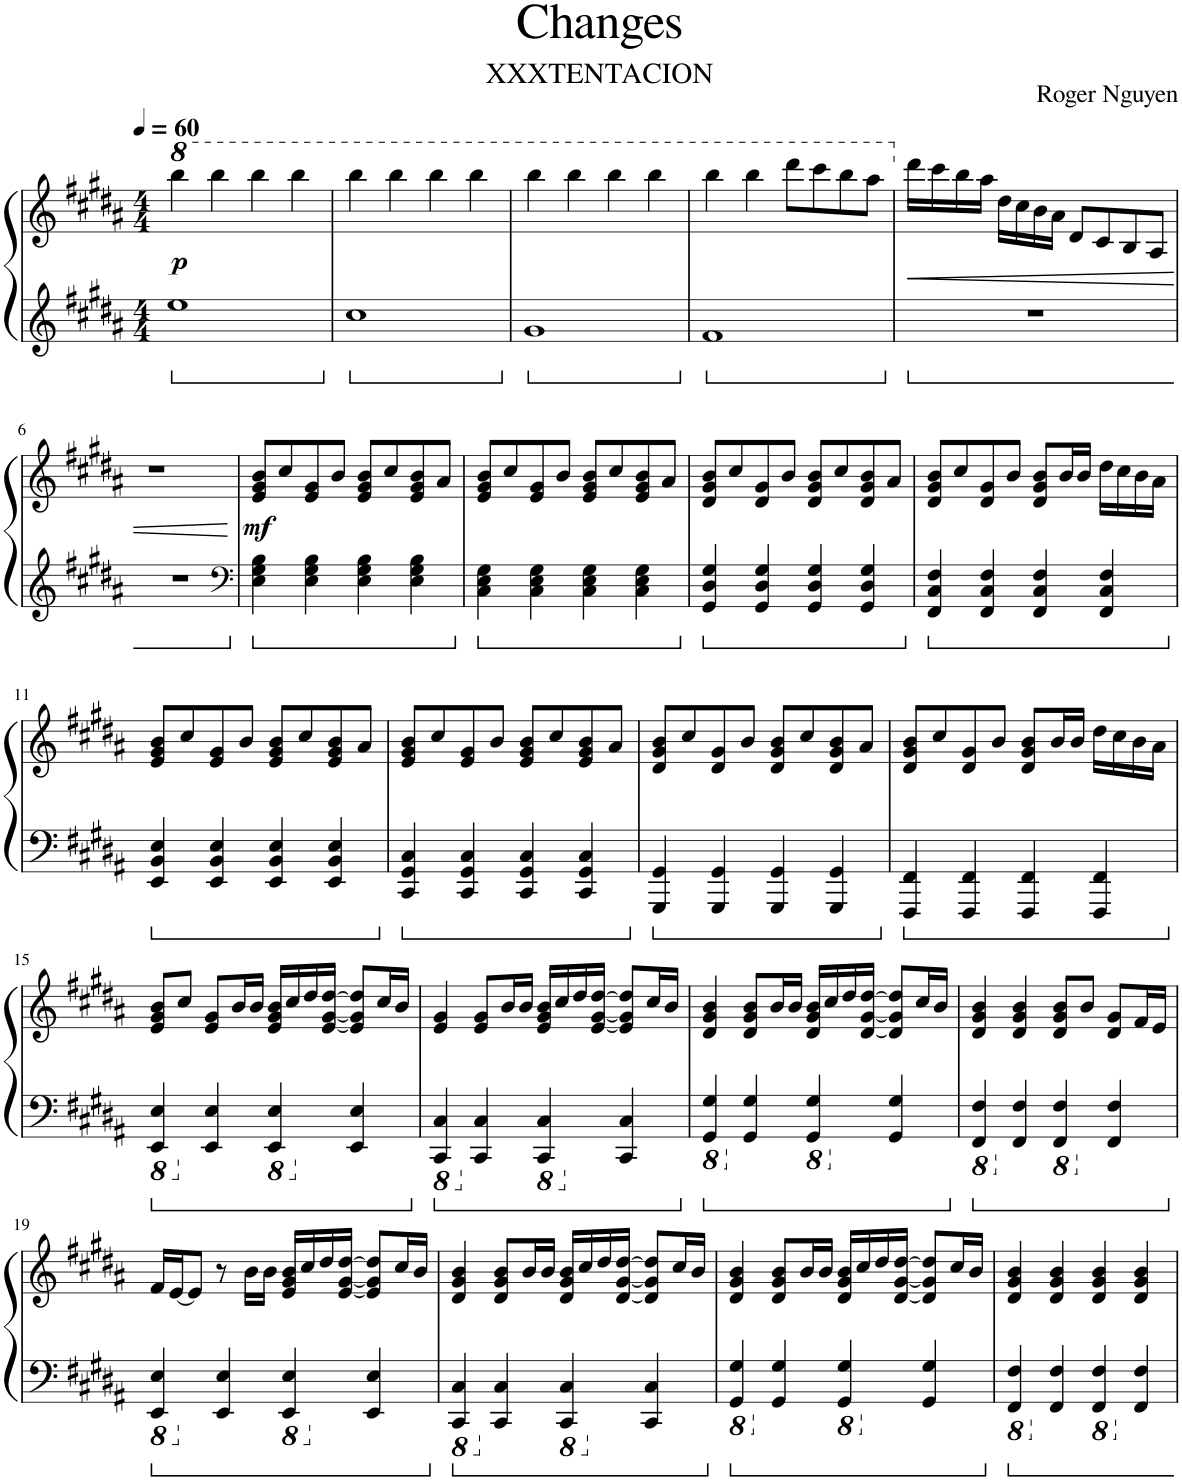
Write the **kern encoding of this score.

**kern	**kern	**dynam
*part1	*part1	*part1
*staff2	*staff1	*staff1/2
*I"Piano	*	*
*I'Pno.	*	*
*clefG2	*clefG2	*
*k[f#c#g#d#a#]	*k[f#c#g#d#a#]	*
*M4/4	*M4/4	*
*MM60	*MM60	*
*	*8va	*
=1	=1	=1
!	!	!LO:DY:b
1ee	4bbb\	p
.	4bbb\	.
.	4bbb\	.
.	4bbb\	.
=2	=2	=2
1cc#	4bbb\	.
.	4bbb\	.
.	4bbb\	.
.	4bbb\	.
=3	=3	=3
1g#	4bbb\	.
.	4bbb\	.
.	4bbb\	.
.	4bbb\	.
=4	=4	=4
1f#	4bbb\	.
.	4bbb\	.
.	8dddd#\L	.
.	8cccc#\	.
.	8bbb\	.
.	8aaa#\J	.
=5	=5	=5
*	*X8va	*
!	!	!LO:HP:b
1r	16ddd#\LL	<
.	16ccc#\	.
.	16bb\	.
.	16aa#\JJ	.
.	16dd#\LL	.
.	16cc#\	.
.	16b\	.
.	16a#\JJ	.
.	8d#/L	.
.	8c#/	.
.	8B/	.
.	8A#/J	.
!!LO:LB:g=z
=6	=6	=6
1r	1r	.
.	.	[
=7	=7	=7
*clefF4	*	*
!	!	!LO:DY:b
4E\ 4G#\ 4B\	8e/ 8g#/ 8b/L	mf
.	8cc#/	.
4E\ 4G#\ 4B\	8e/ 8g#/	.
.	8b/J	.
4E\ 4G#\ 4B\	8e/ 8g#/ 8b/L	.
.	8cc#/	.
4E\ 4G#\ 4B\	8e/ 8g#/ 8b/	.
.	8a#/J	.
=8	=8	=8
4C#\ 4E\ 4G#\	8e/ 8g#/ 8b/L	.
.	8cc#/	.
4C#\ 4E\ 4G#\	8e/ 8g#/	.
.	8b/J	.
4C#\ 4E\ 4G#\	8e/ 8g#/ 8b/L	.
.	8cc#/	.
4C#\ 4E\ 4G#\	8e/ 8g#/ 8b/	.
.	8a#/J	.
=9	=9	=9
4GG#/ 4D#/ 4G#/	8d#/ 8g#/ 8b/L	.
.	8cc#/	.
4GG#/ 4D#/ 4G#/	8d#/ 8g#/	.
.	8b/J	.
4GG#/ 4D#/ 4G#/	8d#/ 8g#/ 8b/L	.
.	8cc#/	.
4GG#/ 4D#/ 4G#/	8d#/ 8g#/ 8b/	.
.	8a#/J	.
=10	=10	=10
4FF#/ 4C#/ 4F#/	8d#/ 8g#/ 8b/L	.
.	8cc#/	.
4FF#/ 4C#/ 4F#/	8d#/ 8g#/	.
.	8b/J	.
4FF#/ 4C#/ 4F#/	8d#/ 8g#/ 8b/L	.
.	16b/L	.
.	16b/JJ	.
4FF#/ 4C#/ 4F#/	16dd#\LL	.
.	16cc#\	.
.	16b\	.
.	16a#\JJ	.
!!LO:LB:g=z
=11	=11	=11
4EE/ 4BB/ 4E/	8e/ 8g#/ 8b/L	.
.	8cc#/	.
4EE/ 4BB/ 4E/	8e/ 8g#/	.
.	8b/J	.
4EE/ 4BB/ 4E/	8e/ 8g#/ 8b/L	.
.	8cc#/	.
4EE/ 4BB/ 4E/	8e/ 8g#/ 8b/	.
.	8a#/J	.
=12	=12	=12
4CC#/ 4GG#/ 4C#/	8e/ 8g#/ 8b/L	.
.	8cc#/	.
4CC#/ 4GG#/ 4C#/	8e/ 8g#/	.
.	8b/J	.
4CC#/ 4GG#/ 4C#/	8e/ 8g#/ 8b/L	.
.	8cc#/	.
4CC#/ 4GG#/ 4C#/	8e/ 8g#/ 8b/	.
.	8a#/J	.
=13	=13	=13
4GGG#/ 4GG#/	8d#/ 8g#/ 8b/L	.
.	8cc#/	.
4GGG#/ 4GG#/	8d#/ 8g#/	.
.	8b/J	.
4GGG#/ 4GG#/	8d#/ 8g#/ 8b/L	.
.	8cc#/	.
4GGG#/ 4GG#/	8d#/ 8g#/ 8b/	.
.	8a#/J	.
=14	=14	=14
4FFF#/ 4FF#/	8d#/ 8g#/ 8b/L	.
.	8cc#/	.
4FFF#/ 4FF#/	8d#/ 8g#/	.
.	8b/J	.
4FFF#/ 4FF#/	8d#/ 8g#/ 8b/L	.
.	16b/L	.
.	16b/JJ	.
4FFF#/ 4FF#/	16dd#\LL	.
.	16cc#\	.
.	16b\	.
.	16a#\JJ	.
!!LO:LB:g=z
=15	=15	=15
*8ba	*	*
4EEE/ 4EE/	8e/ 8g#/ 8b/L	.
.	8cc#/J	.
*X8ba	*	*
4EE/ 4E/	8e/ 8g#/L	.
.	16b/L	.
.	16b/JJ	.
*8ba	*	*
4EEE/ 4EE/	16e/ 16g#/ 16b/LL	.
.	16cc#/	.
.	16dd#/	.
.	[16e/ [16g#/ [16dd#/JJ	.
*X8ba	*	*
4EE/ 4E/	8e/] 8g#/] 8dd#/]L	.
.	16cc#/L	.
.	16b/JJ	.
=16	=16	=16
*8ba	*	*
4CCC#/ 4CC#/	4e/ 4g#/	.
*X8ba	*	*
4CC#/ 4C#/	8e/ 8g#/L	.
.	16b/L	.
.	16b/JJ	.
*8ba	*	*
4CCC#/ 4CC#/	16e/ 16g#/ 16b/LL	.
.	16cc#/	.
.	16dd#/	.
.	[16e/ [16g#/ [16dd#/JJ	.
*X8ba	*	*
4CC#/ 4C#/	8e/] 8g#/] 8dd#/]L	.
.	16cc#/L	.
.	16b/JJ	.
=17	=17	=17
*8ba	*	*
4GGG#/ 4GG#/	4d#/ 4g#/ 4b/	.
*X8ba	*	*
4GG#/ 4G#/	8d#/ 8g#/ 8b/L	.
.	16b/L	.
.	16b/JJ	.
*8ba	*	*
4GGG#/ 4GG#/	16d#/ 16g#/ 16b/LL	.
.	16cc#/	.
.	16dd#/	.
.	[16d#/ [16g#/ [16dd#/JJ	.
*X8ba	*	*
4GG#/ 4G#/	8d#/] 8g#/] 8dd#/]L	.
.	16cc#/L	.
.	16b/JJ	.
=18	=18	=18
*8ba	*	*
4FFF#/ 4FF#/	4d#/ 4g#/ 4b/	.
*X8ba	*	*
4FF#/ 4F#/	4d#/ 4g#/ 4b/	.
*8ba	*	*
4FFF#/ 4FF#/	8d#/ 8g#/ 8b/L	.
.	8b/J	.
*X8ba	*	*
4FF#/ 4F#/	8d#/ 8g#/L	.
.	16f#/L	.
.	16e/JJ	.
!!LO:LB:g=z
=19	=19	=19
*8ba	*	*
4EEE/ 4EE/	16f#/LL	.
.	[16e/J	.
.	8e/J]	.
*X8ba	*	*
4EE/ 4E/	8r	.
.	16b\LL	.
.	16b\JJ	.
*8ba	*	*
4EEE/ 4EE/	16e/ 16g#/ 16b/LL	.
.	16cc#/	.
.	16dd#/	.
.	[16e/ [16g#/ [16dd#/JJ	.
*X8ba	*	*
4EE/ 4E/	8e/] 8g#/] 8dd#/]L	.
.	16cc#/L	.
.	16b/JJ	.
=20	=20	=20
*8ba	*	*
4CCC#/ 4CC#/	4d#/ 4g#/ 4b/	.
*X8ba	*	*
4CC#/ 4C#/	8d#/ 8g#/ 8b/L	.
.	16b/L	.
.	16b/JJ	.
*8ba	*	*
4CCC#/ 4CC#/	16d#/ 16g#/ 16b/LL	.
.	16cc#/	.
.	16dd#/	.
.	[16d#/ [16g#/ [16dd#/JJ	.
*X8ba	*	*
4CC#/ 4C#/	8d#/] 8g#/] 8dd#/]L	.
.	16cc#/L	.
.	16b/JJ	.
=21	=21	=21
*8ba	*	*
4GGG#/ 4GG#/	4d#/ 4g#/ 4b/	.
*X8ba	*	*
4GG#/ 4G#/	8d#/ 8g#/ 8b/L	.
.	16b/L	.
.	16b/JJ	.
*8ba	*	*
4GGG#/ 4GG#/	16d#/ 16g#/ 16b/LL	.
.	16cc#/	.
.	16dd#/	.
.	[16d#/ [16g#/ [16dd#/JJ	.
*X8ba	*	*
4GG#/ 4G#/	8d#/] 8g#/] 8dd#/]L	.
.	16cc#/L	.
.	16b/JJ	.
=22	=22	=22
*8ba	*	*
4FFF#/ 4FF#/	4d#/ 4g#/ 4b/	.
*X8ba	*	*
4FF#/ 4F#/	4d#/ 4g#/ 4b/	.
*8ba	*	*
4FFF#/ 4FF#/	4d#/ 4g#/ 4b/	.
*X8ba	*	*
4FF#/ 4F#/	4d#/ 4g#/ 4b/	.
=	=	=
*-	*-	*-
